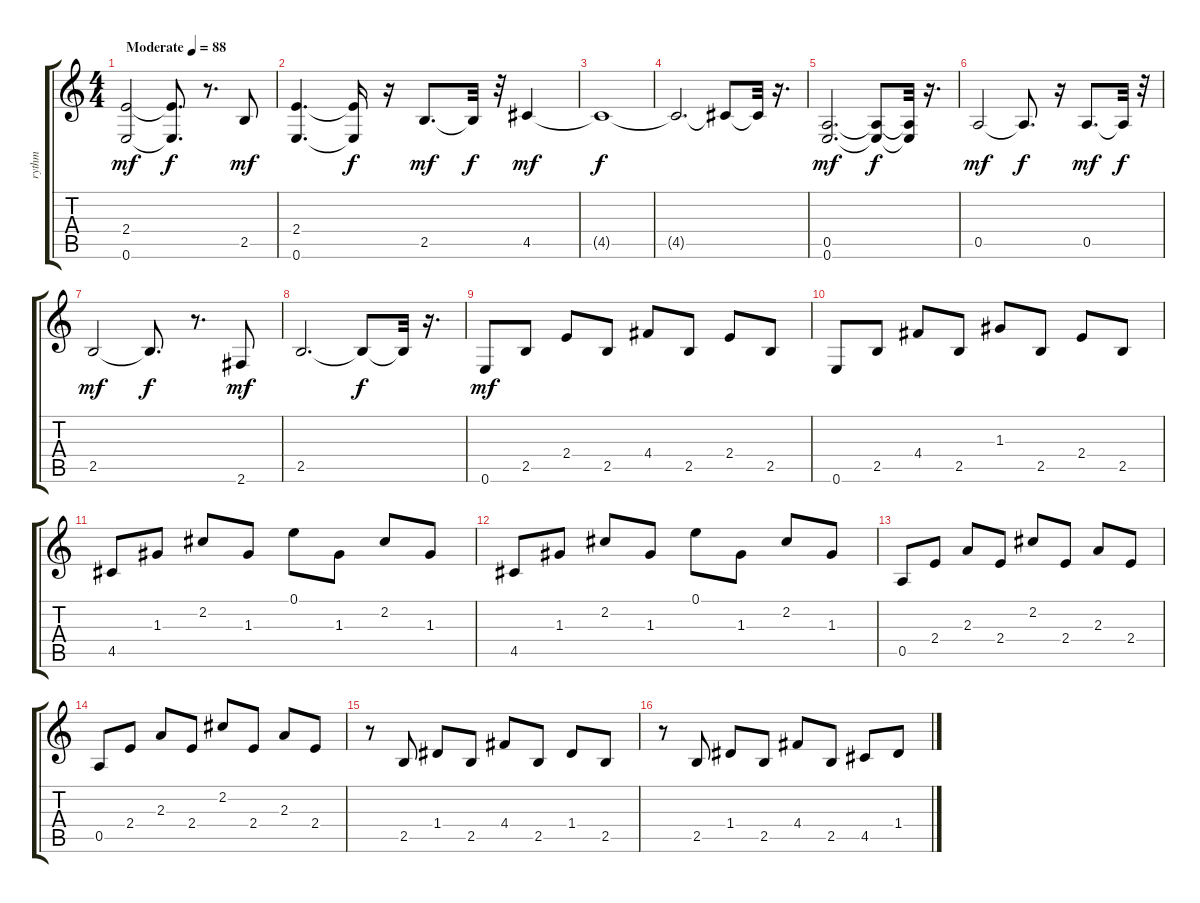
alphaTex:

\track ("rythm" "rythm") {instrument overdrivenguitar}
\staff {score tabs}
\tuning (E4 B3 G3 D3 A2 E2) {hide}
\ts (4 4)
\tempo (88 "Moderate")
\clef g2
\ks c
(2.4 0.6).2{dy mf instrument overdrivenguitar} (2.4{t} 0.6{t}).8{d dy f} r.8{d} 2.5.8{dy mf} |
(2.4 0.6).4{d} (2.4{t} 0.6{t}).16{dy f} r.16 2.5.8{d dy mf} 2.5{t}.32{dy f} r.32 4.5.4{dy mf} |
4.5{t}.1{dy f} |
4.5{t}.2{d} 4.5{t}.8 4.5{t}.32 r.16{d} |
(0.5 0.6).2{d dy mf} (0.5{t} 0.6{t}).8{dy f} (0.5{t} 0.6{t}).32 r.16{d} |
0.5.2{dy mf} 0.5{t}.8{d dy f} r.16 0.5.8{d dy mf} 0.5{t}.32{dy f} r.32 |
2.5.2{dy mf} 2.5{t}.8{d dy f} r.8{d} 2.6.8{dy mf} |
2.5.2{d} 2.5{t}.8{dy f} 2.5{t}.32 r.16{d} |
0.6.8{dy mf} 2.5.8 2.4.8 2.5.8 4.4.8 2.5.8 2.4.8 2.5.8 |
0.6.8 2.5.8 4.4.8 2.5.8 1.3.8 2.5.8 2.4.8 2.5.8 |
4.5.8 1.3.8 2.2.8 1.3.8 0.1.8 1.3.8 2.2.8 1.3.8 |
4.5.8 1.3.8 2.2.8 1.3.8 0.1.8 1.3.8 2.2.8 1.3.8 |
0.5.8 2.4.8 2.3.8 2.4.8 2.2.8 2.4.8 2.3.8 2.4.8 |
0.5.8 2.4.8 2.3.8 2.4.8 2.2.8 2.4.8 2.3.8 2.4.8 |
r.8 2.5.8 1.4.8 2.5.8 4.4.8 2.5.8 1.4.8 2.5.8 |
r.8 2.5.8 1.4.8 2.5.8 4.4.8 2.5.8 4.5.8 1.4.8
